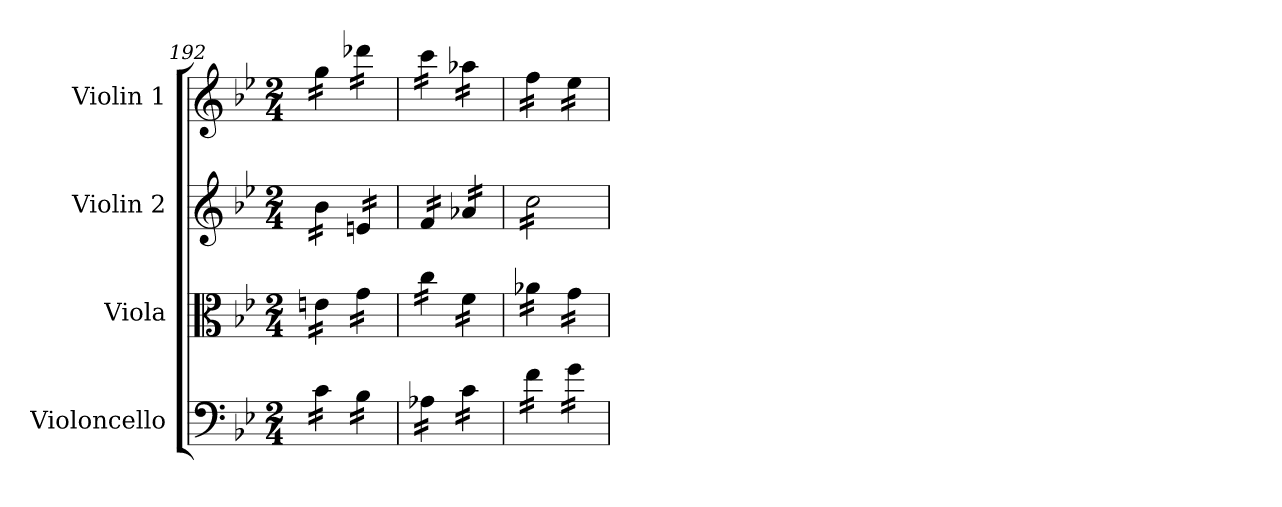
**kern	**kern	**kern	**kern
*part4	*part3	*part2	*part1
*staff4	*staff3	*staff2	*staff1
*I"Violoncello	*I"Viola	*I"Violin 2	*I"Violin 1
*I'Vc	*I'Vla	*I'Vln	*I'Vln
*clefF4	*clefC3	*clefG2	*clefG2
*k[b-e-]	*k[b-e-]	*k[b-e-]	*k[b-e-]
*M2/4	*M2/4	*M2/4	*M2/4
=192	=192	=192	=192
*tremolo	*	*	*
*	*tremolo	*	*
*	*	*tremolo	*
*	*	*	*tremolo
16c\LL	16en\LL	16b-\LL	16gg\LL
16c\	16en\	16b-\	16gg\
16c\	16en\	16b-\	16gg\
16c\JJ	16en\JJ	16b-\JJ	16gg\JJ
16B-\LL	16g\LL	16en/LL	16ddd-X\LL
16B-\	16g\	16en/	16ddd-X\
16B-\	16g\	16en/	16ddd-X\
16B-\JJ	16g\JJ	16en/JJ	16ddd-X\JJ
=193	=193	=193	=193
16A-X\LL	16cc\LL	16f/LL	16ccc\LL
16A-X\	16cc\	16f/	16ccc\
16A-X\	16cc\	16f/	16ccc\
16A-X\JJ	16cc\JJ	16f/JJ	16ccc\JJ
16c\LL	16f\LL	16a-X/LL	16aa-X\LL
16c\	16f\	16a-X/	16aa-X\
16c\	16f\	16a-X/	16aa-X\
16c\JJ	16f\JJ	16a-X/JJ	16aa-X\JJ
=194	=194	=194	=194
16f\LL	16a-X\LL	16cc\LL	16ff\LL
16f\	16a-X\	16cc\	16ff\
16f\	16a-X\	16cc\	16ff\
16f\JJ	16a-X\JJ	16cc\	16ff\JJ
16g\LL	16g\LL	16cc\	16ee-\LL
16g\	16g\	16cc\	16ee-\
16g\	16g\	16cc\	16ee-\
16g\JJ	16g\JJ	16cc\JJ	16ee-\JJ
*	*	*	*Xtremolo
*	*	*Xtremolo	*
*	*Xtremolo	*	*
*Xtremolo	*	*	*
=	=	=	=
*-	*-	*-	*-
